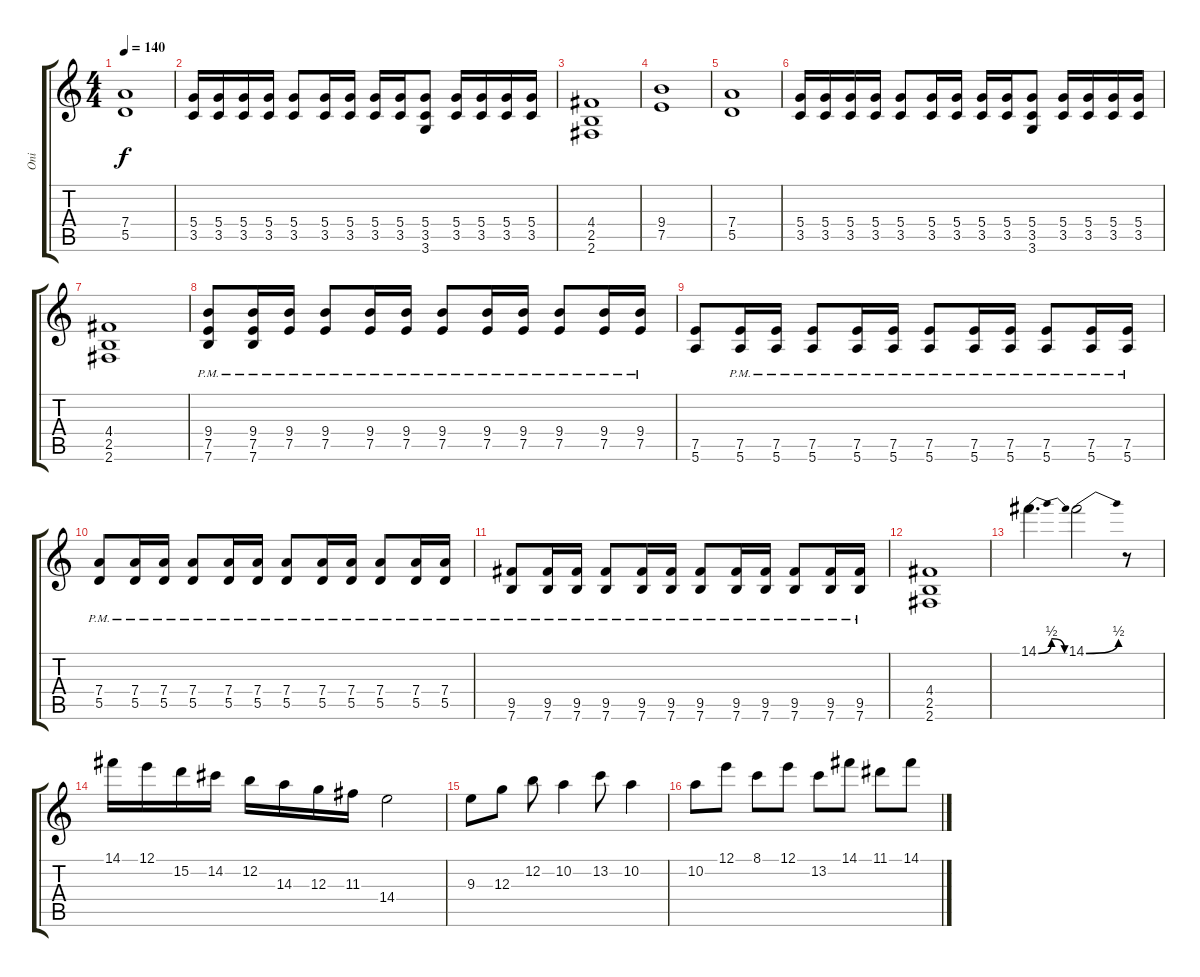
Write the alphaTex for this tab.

\track ("Oni" "Oni") {instrument overdrivenguitar}
\staff {score tabs}
\tuning (E4 B3 G3 D3 A2 E2) {hide}
\ts (4 4)
\tempo 140
\clef g2
\ks c
(7.4 5.5).1{dy f} |
(5.4 3.5).16 (5.4 3.5).16 (5.4 3.5).16 (5.4 3.5).16 (5.4 3.5).8 (5.4 3.5).16 (5.4 3.5).16 (5.4 3.5).16 (5.4 3.5).16 (5.4 3.5 3.6).8 (5.4 3.5).16 (5.4 3.5).16 (5.4 3.5).16 (5.4 3.5).16 |
(4.4 2.5 2.6).1 |
(9.4 7.5).1 |
(7.4 5.5).1 |
(5.4 3.5).16 (5.4 3.5).16 (5.4 3.5).16 (5.4 3.5).16 (5.4 3.5).8 (5.4 3.5).16 (5.4 3.5).16 (5.4 3.5).16 (5.4 3.5).16 (5.4 3.5 3.6).8 (5.4 3.5).16 (5.4 3.5).16 (5.4 3.5).16 (5.4 3.5).16 |
(4.4 2.5 2.6).1 |
(9.4{pm} 7.5{pm} 7.6{pm}).8 (9.4{pm} 7.5{pm} 7.6{pm}).16 (9.4{pm} 7.5{pm}).16 (9.4{pm} 7.5{pm}).8 (9.4{pm} 7.5{pm}).16 (9.4{pm} 7.5{pm}).16 (9.4{pm} 7.5{pm}).8 (9.4{pm} 7.5{pm}).16 (9.4{pm} 7.5{pm}).16 (9.4{pm} 7.5{pm}).8 (9.4{pm} 7.5{pm}).16 (9.4{pm} 7.5{pm}).16 |
(7.5 5.6).8 (7.5{pm} 5.6{pm}).16 (7.5{pm} 5.6{pm}).16 (7.5{pm} 5.6{pm}).8 (7.5{pm} 5.6{pm}).16 (7.5{pm} 5.6{pm}).16 (7.5{pm} 5.6{pm}).8 (7.5{pm} 5.6{pm}).16 (7.5{pm} 5.6{pm}).16 (7.5{pm} 5.6{pm}).8 (7.5{pm} 5.6{pm}).16 (7.5{pm} 5.6{pm}).16 |
(7.4{pm} 5.5{pm}).8 (7.4{pm} 5.5{pm}).16 (7.4{pm} 5.5{pm}).16 (7.4{pm} 5.5{pm}).8 (7.4{pm} 5.5{pm}).16 (7.4{pm} 5.5{pm}).16 (7.4{pm} 5.5{pm}).8 (7.4{pm} 5.5{pm}).16 (7.4{pm} 5.5{pm}).16 (7.4{pm} 5.5{pm}).8 (7.4{pm} 5.5{pm}).16 (7.4{pm} 5.5{pm}).16 |
(9.5{pm} 7.6{pm}).8 (9.5{pm} 7.6{pm}).16 (9.5{pm} 7.6{pm}).16 (9.5{pm} 7.6{pm}).8 (9.5{pm} 7.6{pm}).16 (9.5{pm} 7.6{pm}).16 (9.5{pm} 7.6{pm}).8 (9.5{pm} 7.6{pm}).16 (9.5{pm} 7.6{pm}).16 (9.5{pm} 7.6{pm}).8 (9.5{pm} 7.6{pm}).16 (9.5{pm} 7.6{pm}).16 |
(4.4 2.5 2.6).1 |
14.1{be (bendrelease 0 0 15 2 15 2 60 0)}.4{d} 14.1{be (bend 0 0 60 2)}.2 r.8 |
14.1.16 12.1.16 15.2.16 14.2.16 12.2.16 14.3.16 12.3.16 11.3.16 14.4.2 |
9.3.8 12.3.8 12.2.8 10.2.4 13.2.8 10.2.4 |
10.2.8 12.1.8 8.1.8 12.1.8 13.2.8 14.1.8 11.1.8 14.1.8
